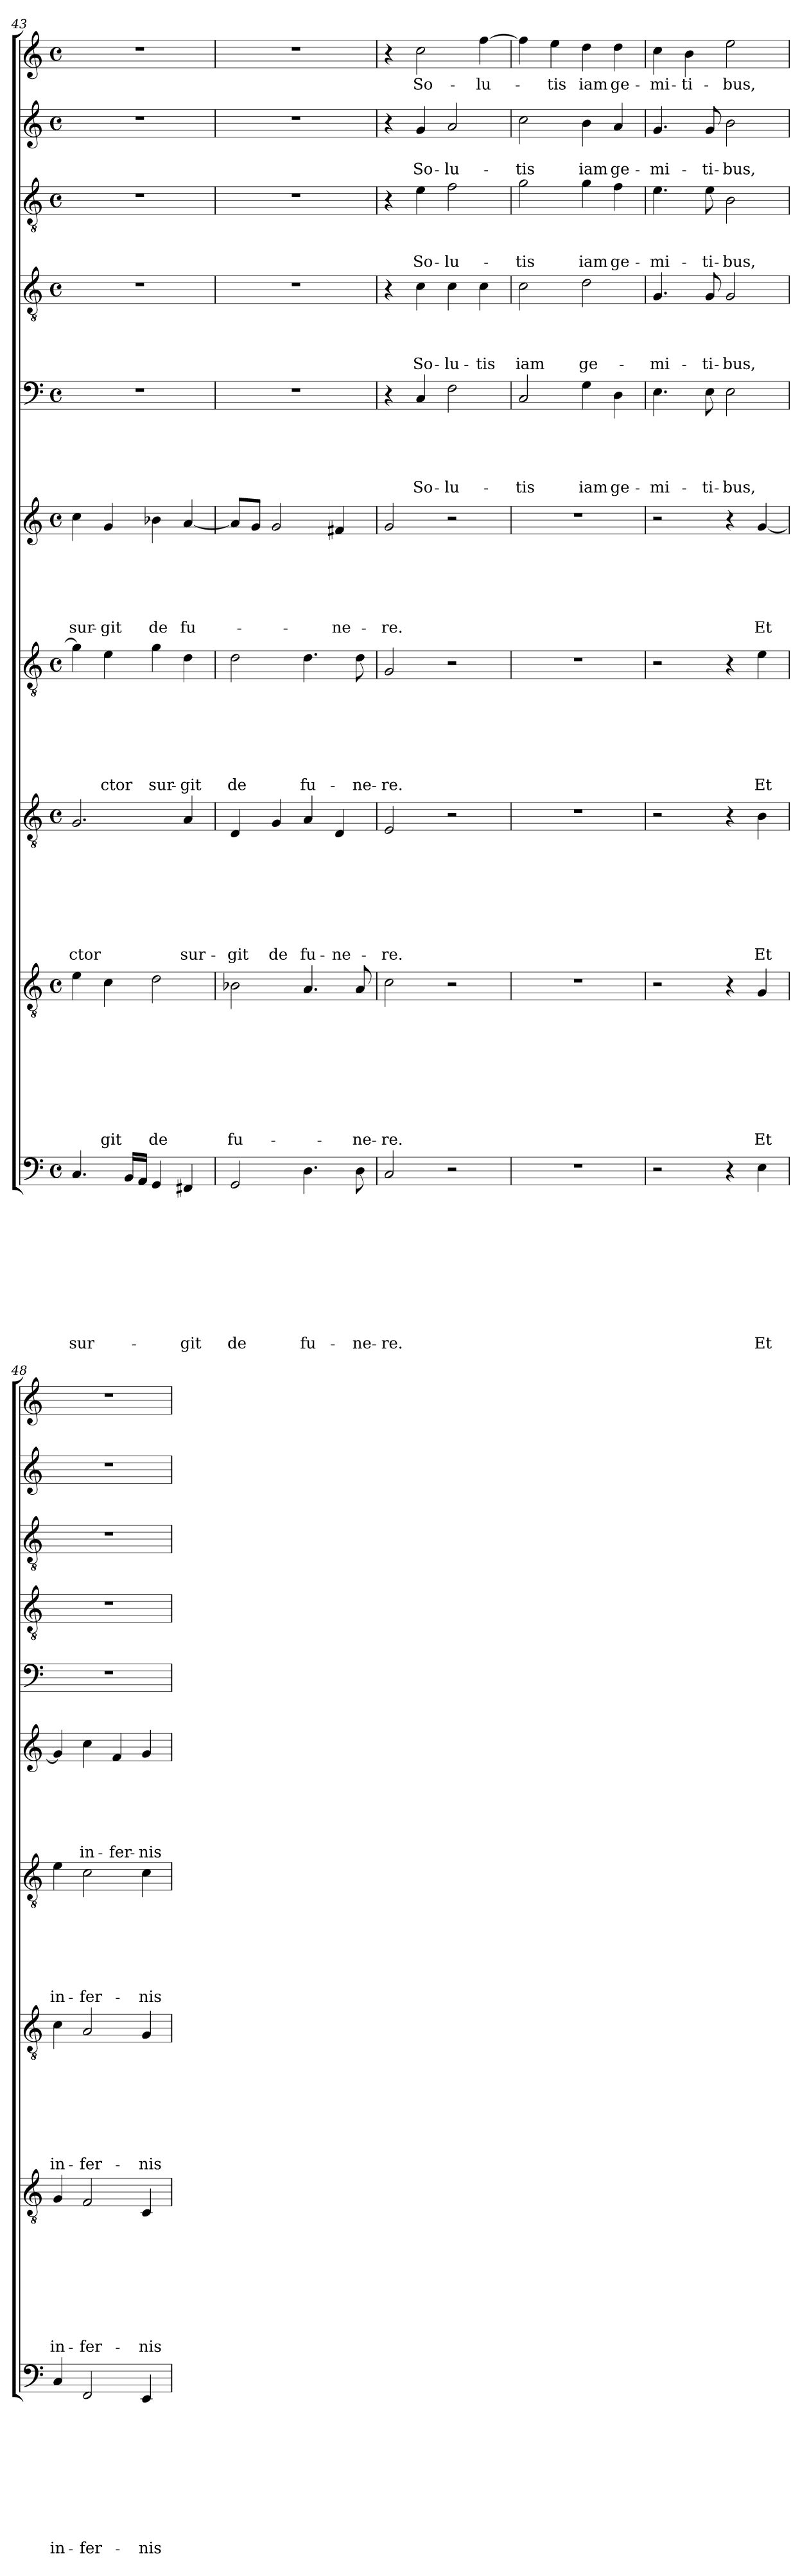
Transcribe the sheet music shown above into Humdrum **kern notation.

**kern	**text	**text	**text	**text	**text	**text	**text	**text	**text	**text	**kern	**text	**text	**text	**text	**text	**text	**text	**text	**text	**kern	**text	**text	**text	**text	**text	**text	**text	**text	**kern	**text	**text	**text	**text	**text	**text	**text	**kern	**text	**text	**text	**text	**text	**text	**kern	**text	**text	**text	**text	**text	**kern	**text	**text	**text	**text	**kern	**text	**text	**text	**kern	**text	**text	**kern	**text
*part10	*part10	*part10	*part10	*part10	*part10	*part10	*part10	*part10	*part10	*part10	*part9	*part9	*part9	*part9	*part9	*part9	*part9	*part9	*part9	*part9	*part8	*part8	*part8	*part8	*part8	*part8	*part8	*part8	*part8	*part7	*part7	*part7	*part7	*part7	*part7	*part7	*part7	*part6	*part6	*part6	*part6	*part6	*part6	*part6	*part5	*part5	*part5	*part5	*part5	*part5	*part4	*part4	*part4	*part4	*part4	*part3	*part3	*part3	*part3	*part2	*part2	*part2	*part1	*part1
*staff10	*staff10	*staff10	*staff10	*staff10	*staff10	*staff10	*staff10	*staff10	*staff10	*staff10	*staff9	*staff9	*staff9	*staff9	*staff9	*staff9	*staff9	*staff9	*staff9	*staff9	*staff8	*staff8	*staff8	*staff8	*staff8	*staff8	*staff8	*staff8	*staff8	*staff7	*staff7	*staff7	*staff7	*staff7	*staff7	*staff7	*staff7	*staff6	*staff6	*staff6	*staff6	*staff6	*staff6	*staff6	*staff5	*staff5	*staff5	*staff5	*staff5	*staff5	*staff4	*staff4	*staff4	*staff4	*staff4	*staff3	*staff3	*staff3	*staff3	*staff2	*staff2	*staff2	*staff1	*staff1
*clefF4	*	*	*	*	*	*	*	*	*	*	*clefGv2	*	*	*	*	*	*	*	*	*	*clefGv2	*	*	*	*	*	*	*	*	*clefGv2	*	*	*	*	*	*	*	*clefG2	*	*	*	*	*	*	*clefF4	*	*	*	*	*	*clefGv2	*	*	*	*	*clefGv2	*	*	*	*clefG2	*	*	*clefG2	*
*k[]	*	*	*	*	*	*	*	*	*	*	*k[]	*	*	*	*	*	*	*	*	*	*k[]	*	*	*	*	*	*	*	*	*k[]	*	*	*	*	*	*	*	*k[]	*	*	*	*	*	*	*k[]	*	*	*	*	*	*k[]	*	*	*	*	*k[]	*	*	*	*k[]	*	*	*k[]	*
*C:	*	*	*	*	*	*	*	*	*	*	*C:	*	*	*	*	*	*	*	*	*	*C:	*	*	*	*	*	*	*	*	*C:	*	*	*	*	*	*	*	*C:	*	*	*	*	*	*	*C:	*	*	*	*	*	*C:	*	*	*	*	*C:	*	*	*	*C:	*	*	*C:	*
*M4/4	*	*	*	*	*	*	*	*	*	*	*M4/4	*	*	*	*	*	*	*	*	*	*M4/4	*	*	*	*	*	*	*	*	*M4/4	*	*	*	*	*	*	*	*M4/4	*	*	*	*	*	*	*M4/4	*	*	*	*	*	*M4/4	*	*	*	*	*M4/4	*	*	*	*M4/4	*	*	*M4/4	*
*met(c)	*	*	*	*	*	*	*	*	*	*	*met(c)	*	*	*	*	*	*	*	*	*	*met(c)	*	*	*	*	*	*	*	*	*met(c)	*	*	*	*	*	*	*	*met(c)	*	*	*	*	*	*	*met(c)	*	*	*	*	*	*met(c)	*	*	*	*	*met(c)	*	*	*	*met(c)	*	*	*met(c)	*
=43	=43	=43	=43	=43	=43	=43	=43	=43	=43	=43	=43	=43	=43	=43	=43	=43	=43	=43	=43	=43	=43	=43	=43	=43	=43	=43	=43	=43	=43	=43	=43	=43	=43	=43	=43	=43	=43	=43	=43	=43	=43	=43	=43	=43	=43	=43	=43	=43	=43	=43	=43	=43	=43	=43	=43	=43	=43	=43	=43	=43	=43	=43	=43	=43
!	!	!	!	!	!	!	!	!	!	!LO:LY:b	!	!	!	!	!	!	!	!	!	!	!	!	!	!	!	!	!	!	!LO:LY:b	!	!	!	!	!	!	!	!	!	!	!	!	!	!	!LO:LY:b	!	!	!	!	!	!	!	!	!	!	!	!	!	!	!	!	!	!	!	!
4.C/	.	.	.	.	.	.	.	.	.	sur-	4e\	.	.	.	.	.	.	.	.	.	2.G/	.	.	.	.	.	.	.	-ctor	4g\]	.	.	.	.	.	.	.	4cc\	.	.	.	.	.	sur-	1r	.	.	.	.	.	1r	.	.	.	.	1r	.	.	.	1r	.	.	1r	.
!	!	!	!	!	!	!	!	!	!	!	!	!	!	!	!	!	!	!	!	!LO:LY:b	!	!	!	!	!	!	!	!	!	!	!	!	!	!	!	!	!LO:LY:b	!	!	!	!	!	!	!LO:LY:b	!	!	!	!	!	!	!	!	!	!	!	!	!	!	!	!	!	!	!	!
.	.	.	.	.	.	.	.	.	.	.	4c\	.	.	.	.	.	.	.	.	-git	.	.	.	.	.	.	.	.	.	4e\	.	.	.	.	.	.	-ctor	4g/	.	.	.	.	.	-git	.	.	.	.	.	.	.	.	.	.	.	.	.	.	.	.	.	.	.	.
16BB/LL	.	.	.	.	.	.	.	.	.	.	.	.	.	.	.	.	.	.	.	.	.	.	.	.	.	.	.	.	.	.	.	.	.	.	.	.	.	.	.	.	.	.	.	.	.	.	.	.	.	.	.	.	.	.	.	.	.	.	.	.	.	.	.	.
16AA/JJ	.	.	.	.	.	.	.	.	.	.	.	.	.	.	.	.	.	.	.	.	.	.	.	.	.	.	.	.	.	.	.	.	.	.	.	.	.	.	.	.	.	.	.	.	.	.	.	.	.	.	.	.	.	.	.	.	.	.	.	.	.	.	.	.
!	!	!	!	!	!	!	!	!	!	!	!	!	!	!	!	!	!	!	!	!LO:LY:b	!	!	!	!	!	!	!	!	!	!	!	!	!	!	!	!	!LO:LY:b	!	!	!	!	!	!	!LO:LY:b	!	!	!	!	!	!	!	!	!	!	!	!	!	!	!	!	!	!	!	!
4GG/	.	.	.	.	.	.	.	.	.	.	2d\	.	.	.	.	.	.	.	.	de	.	.	.	.	.	.	.	.	.	4g\	.	.	.	.	.	.	sur-	4b-X\	.	.	.	.	.	de	.	.	.	.	.	.	.	.	.	.	.	.	.	.	.	.	.	.	.	.
!	!	!	!	!	!	!	!	!	!	!LO:LY:b	!	!	!	!	!	!	!	!	!	!	!	!	!	!	!	!	!	!	!LO:LY:b	!	!	!	!	!	!	!	!LO:LY:b	!	!	!	!	!	!	!LO:LY:b	!	!	!	!	!	!	!	!	!	!	!	!	!	!	!	!	!	!	!	!
4FF#X/	.	.	.	.	.	.	.	.	.	-git	.	.	.	.	.	.	.	.	.	.	4A/	.	.	.	.	.	.	.	sur-	4d\	.	.	.	.	.	.	-git	[4a/	.	.	.	.	.	fu-	.	.	.	.	.	.	.	.	.	.	.	.	.	.	.	.	.	.	.	.
=44	=44	=44	=44	=44	=44	=44	=44	=44	=44	=44	=44	=44	=44	=44	=44	=44	=44	=44	=44	=44	=44	=44	=44	=44	=44	=44	=44	=44	=44	=44	=44	=44	=44	=44	=44	=44	=44	=44	=44	=44	=44	=44	=44	=44	=44	=44	=44	=44	=44	=44	=44	=44	=44	=44	=44	=44	=44	=44	=44	=44	=44	=44	=44	=44
!	!	!	!	!	!	!	!	!	!	!LO:LY:b	!	!	!	!	!	!	!	!	!	!LO:LY:b	!	!	!	!	!	!	!	!	!LO:LY:b	!	!	!	!	!	!	!	!LO:LY:b	!	!	!	!	!	!	!	!	!	!	!	!	!	!	!	!	!	!	!	!	!	!	!	!	!	!	!
2GG/	.	.	.	.	.	.	.	.	.	de	2B-X\	.	.	.	.	.	.	.	.	fu-	4D/	.	.	.	.	.	.	.	-git	2d\	.	.	.	.	.	.	de	8a/L]	.	.	.	.	.	.	1r	.	.	.	.	.	1r	.	.	.	.	1r	.	.	.	1r	.	.	1r	.
.	.	.	.	.	.	.	.	.	.	.	.	.	.	.	.	.	.	.	.	.	.	.	.	.	.	.	.	.	.	.	.	.	.	.	.	.	.	8g/J	.	.	.	.	.	.	.	.	.	.	.	.	.	.	.	.	.	.	.	.	.	.	.	.	.	.
!	!	!	!	!	!	!	!	!	!	!	!	!	!	!	!	!	!	!	!	!	!	!	!	!	!	!	!	!	!LO:LY:b	!	!	!	!	!	!	!	!	!	!	!	!	!	!	!	!	!	!	!	!	!	!	!	!	!	!	!	!	!	!	!	!	!	!	!
.	.	.	.	.	.	.	.	.	.	.	.	.	.	.	.	.	.	.	.	.	4G/	.	.	.	.	.	.	.	de	.	.	.	.	.	.	.	.	2g/	.	.	.	.	.	.	.	.	.	.	.	.	.	.	.	.	.	.	.	.	.	.	.	.	.	.
!	!	!	!	!	!	!	!	!	!	!LO:LY:b	!	!	!	!	!	!	!	!	!	!	!	!	!	!	!	!	!	!	!LO:LY:b	!	!	!	!	!	!	!	!LO:LY:b	!	!	!	!	!	!	!	!	!	!	!	!	!	!	!	!	!	!	!	!	!	!	!	!	!	!	!
4.D\	.	.	.	.	.	.	.	.	.	fu-	4.A/	.	.	.	.	.	.	.	.	.	4A/	.	.	.	.	.	.	.	fu-	4.d\	.	.	.	.	.	.	fu-	.	.	.	.	.	.	.	.	.	.	.	.	.	.	.	.	.	.	.	.	.	.	.	.	.	.	.
!	!	!	!	!	!	!	!	!	!	!	!	!	!	!	!	!	!	!	!	!	!	!	!	!	!	!	!	!	!LO:LY:b	!	!	!	!	!	!	!	!	!	!	!	!	!	!	!LO:LY:b	!	!	!	!	!	!	!	!	!	!	!	!	!	!	!	!	!	!	!	!
.	.	.	.	.	.	.	.	.	.	.	.	.	.	.	.	.	.	.	.	.	4D/	.	.	.	.	.	.	.	-ne-	.	.	.	.	.	.	.	.	4f#X/	.	.	.	.	.	-ne-	.	.	.	.	.	.	.	.	.	.	.	.	.	.	.	.	.	.	.	.
!	!	!	!	!	!	!	!	!	!	!LO:LY:b	!	!	!	!	!	!	!	!	!	!LO:LY:b	!	!	!	!	!	!	!	!	!	!	!	!	!	!	!	!	!LO:LY:b	!	!	!	!	!	!	!	!	!	!	!	!	!	!	!	!	!	!	!	!	!	!	!	!	!	!	!
8D\	.	.	.	.	.	.	.	.	.	-ne-	8A/	.	.	.	.	.	.	.	.	-ne-	.	.	.	.	.	.	.	.	.	8d\	.	.	.	.	.	.	-ne-	.	.	.	.	.	.	.	.	.	.	.	.	.	.	.	.	.	.	.	.	.	.	.	.	.	.	.
=45	=45	=45	=45	=45	=45	=45	=45	=45	=45	=45	=45	=45	=45	=45	=45	=45	=45	=45	=45	=45	=45	=45	=45	=45	=45	=45	=45	=45	=45	=45	=45	=45	=45	=45	=45	=45	=45	=45	=45	=45	=45	=45	=45	=45	=45	=45	=45	=45	=45	=45	=45	=45	=45	=45	=45	=45	=45	=45	=45	=45	=45	=45	=45	=45
!	!	!	!	!	!	!	!	!	!	!LO:LY:b	!	!	!	!	!	!	!	!	!	!LO:LY:b	!	!	!	!	!	!	!	!	!LO:LY:b	!	!	!	!	!	!	!	!LO:LY:b	!	!	!	!	!	!	!LO:LY:b	!	!	!	!	!	!	!	!	!	!	!	!	!	!	!	!	!	!	!	!
2C/	.	.	.	.	.	.	.	.	.	-re.	2c\	.	.	.	.	.	.	.	.	-re.	2E/	.	.	.	.	.	.	.	-re.	2G/	.	.	.	.	.	.	-re.	2g/	.	.	.	.	.	-re.	4r	.	.	.	.	.	4r	.	.	.	.	4r	.	.	.	4r	.	.	4r	.
!	!	!	!	!	!	!	!	!	!	!	!	!	!	!	!	!	!	!	!	!	!	!	!	!	!	!	!	!	!	!	!	!	!	!	!	!	!	!	!	!	!	!	!	!	!	!	!	!	!	!LO:LY:b	!	!	!	!	!LO:LY:b	!	!	!	!LO:LY:b	!	!	!LO:LY:b	!	!LO:LY:b
.	.	.	.	.	.	.	.	.	.	.	.	.	.	.	.	.	.	.	.	.	.	.	.	.	.	.	.	.	.	.	.	.	.	.	.	.	.	.	.	.	.	.	.	.	4C/	.	.	.	.	So-	4c\	.	.	.	So-	4e\	.	.	So-	4g/	.	So-	2cc\	So-
!	!	!	!	!	!	!	!	!	!	!	!	!	!	!	!	!	!	!	!	!	!	!	!	!	!	!	!	!	!	!	!	!	!	!	!	!	!	!	!	!	!	!	!	!	!	!	!	!	!	!LO:LY:b	!	!	!	!	!LO:LY:b	!	!	!	!LO:LY:b	!	!	!LO:LY:b	!	!
2r	.	.	.	.	.	.	.	.	.	.	2r	.	.	.	.	.	.	.	.	.	2r	.	.	.	.	.	.	.	.	2r	.	.	.	.	.	.	.	2r	.	.	.	.	.	.	2F\	.	.	.	.	-lu-	4c\	.	.	.	-lu-	2f\	.	.	-lu-	2a/	.	-lu-	.	.
!	!	!	!	!	!	!	!	!	!	!	!	!	!	!	!	!	!	!	!	!	!	!	!	!	!	!	!	!	!	!	!	!	!	!	!	!	!	!	!	!	!	!	!	!	!	!	!	!	!	!	!	!	!	!	!LO:LY:b	!	!	!	!	!	!	!	!	!LO:LY:b
.	.	.	.	.	.	.	.	.	.	.	.	.	.	.	.	.	.	.	.	.	.	.	.	.	.	.	.	.	.	.	.	.	.	.	.	.	.	.	.	.	.	.	.	.	.	.	.	.	.	.	4c\	.	.	.	-tis	.	.	.	.	.	.	.	[4ff\	-lu-
=46	=46	=46	=46	=46	=46	=46	=46	=46	=46	=46	=46	=46	=46	=46	=46	=46	=46	=46	=46	=46	=46	=46	=46	=46	=46	=46	=46	=46	=46	=46	=46	=46	=46	=46	=46	=46	=46	=46	=46	=46	=46	=46	=46	=46	=46	=46	=46	=46	=46	=46	=46	=46	=46	=46	=46	=46	=46	=46	=46	=46	=46	=46	=46	=46
!	!	!	!	!	!	!	!	!	!	!	!	!	!	!	!	!	!	!	!	!	!	!	!	!	!	!	!	!	!	!	!	!	!	!	!	!	!	!	!	!	!	!	!	!	!	!	!	!	!	!LO:LY:b	!	!	!	!	!LO:LY:b	!	!	!	!LO:LY:b	!	!	!LO:LY:b	!	!
1r	.	.	.	.	.	.	.	.	.	.	1r	.	.	.	.	.	.	.	.	.	1r	.	.	.	.	.	.	.	.	1r	.	.	.	.	.	.	.	1r	.	.	.	.	.	.	2C/	.	.	.	.	-tis	2c\	.	.	.	iam	2g\	.	.	-tis	2cc\	.	-tis	4ff\]	.
!	!	!	!	!	!	!	!	!	!	!	!	!	!	!	!	!	!	!	!	!	!	!	!	!	!	!	!	!	!	!	!	!	!	!	!	!	!	!	!	!	!	!	!	!	!	!	!	!	!	!	!	!	!	!	!	!	!	!	!	!	!	!	!	!LO:LY:b
.	.	.	.	.	.	.	.	.	.	.	.	.	.	.	.	.	.	.	.	.	.	.	.	.	.	.	.	.	.	.	.	.	.	.	.	.	.	.	.	.	.	.	.	.	.	.	.	.	.	.	.	.	.	.	.	.	.	.	.	.	.	.	4ee\	-tis
!	!	!	!	!	!	!	!	!	!	!	!	!	!	!	!	!	!	!	!	!	!	!	!	!	!	!	!	!	!	!	!	!	!	!	!	!	!	!	!	!	!	!	!	!	!	!	!	!	!	!LO:LY:b	!	!	!	!	!LO:LY:b	!	!	!	!LO:LY:b	!	!	!LO:LY:b	!	!LO:LY:b
.	.	.	.	.	.	.	.	.	.	.	.	.	.	.	.	.	.	.	.	.	.	.	.	.	.	.	.	.	.	.	.	.	.	.	.	.	.	.	.	.	.	.	.	.	4G\	.	.	.	.	iam	2d\	.	.	.	ge-	4g\	.	.	iam	4b\	.	iam	4dd\	iam
!	!	!	!	!	!	!	!	!	!	!	!	!	!	!	!	!	!	!	!	!	!	!	!	!	!	!	!	!	!	!	!	!	!	!	!	!	!	!	!	!	!	!	!	!	!	!	!	!	!	!LO:LY:b	!	!	!	!	!	!	!	!	!LO:LY:b	!	!	!LO:LY:b	!	!LO:LY:b
.	.	.	.	.	.	.	.	.	.	.	.	.	.	.	.	.	.	.	.	.	.	.	.	.	.	.	.	.	.	.	.	.	.	.	.	.	.	.	.	.	.	.	.	.	4D\	.	.	.	.	ge-	.	.	.	.	.	4f\	.	.	ge-	4a/	.	ge-	4dd\	ge-
!!LO:PB:g=z
=47	=47	=47	=47	=47	=47	=47	=47	=47	=47	=47	=47	=47	=47	=47	=47	=47	=47	=47	=47	=47	=47	=47	=47	=47	=47	=47	=47	=47	=47	=47	=47	=47	=47	=47	=47	=47	=47	=47	=47	=47	=47	=47	=47	=47	=47	=47	=47	=47	=47	=47	=47	=47	=47	=47	=47	=47	=47	=47	=47	=47	=47	=47	=47	=47
!	!	!	!	!	!	!	!	!	!	!	!	!	!	!	!	!	!	!	!	!	!	!	!	!	!	!	!	!	!	!	!	!	!	!	!	!	!	!	!	!	!	!	!	!	!	!	!	!	!	!LO:LY:b	!	!	!	!	!LO:LY:b	!	!	!	!LO:LY:b	!	!	!LO:LY:b	!	!LO:LY:b
2r	.	.	.	.	.	.	.	.	.	.	2r	.	.	.	.	.	.	.	.	.	2r	.	.	.	.	.	.	.	.	2r	.	.	.	.	.	.	.	2r	.	.	.	.	.	.	4.E\	.	.	.	.	-mi-	4.G/	.	.	.	-mi-	4.e\	.	.	-mi-	4.g/	.	-mi-	4cc\	-mi-
!	!	!	!	!	!	!	!	!	!	!	!	!	!	!	!	!	!	!	!	!	!	!	!	!	!	!	!	!	!	!	!	!	!	!	!	!	!	!	!	!	!	!	!	!	!	!	!	!	!	!	!	!	!	!	!	!	!	!	!	!	!	!	!	!LO:LY:b
.	.	.	.	.	.	.	.	.	.	.	.	.	.	.	.	.	.	.	.	.	.	.	.	.	.	.	.	.	.	.	.	.	.	.	.	.	.	.	.	.	.	.	.	.	.	.	.	.	.	.	.	.	.	.	.	.	.	.	.	.	.	.	4b\	-ti-
!	!	!	!	!	!	!	!	!	!	!	!	!	!	!	!	!	!	!	!	!	!	!	!	!	!	!	!	!	!	!	!	!	!	!	!	!	!	!	!	!	!	!	!	!	!	!	!	!	!	!LO:LY:b	!	!	!	!	!LO:LY:b	!	!	!	!LO:LY:b	!	!	!LO:LY:b	!	!
.	.	.	.	.	.	.	.	.	.	.	.	.	.	.	.	.	.	.	.	.	.	.	.	.	.	.	.	.	.	.	.	.	.	.	.	.	.	.	.	.	.	.	.	.	8E\	.	.	.	.	-ti-	8G/	.	.	.	-ti-	8e\	.	.	-ti-	8g/	.	-ti-	.	.
!	!	!	!	!	!	!	!	!	!	!	!	!	!	!	!	!	!	!	!	!	!	!	!	!	!	!	!	!	!	!	!	!	!	!	!	!	!	!	!	!	!	!	!	!	!	!	!	!	!	!LO:LY:b	!	!	!	!	!LO:LY:b	!	!	!	!LO:LY:b	!	!	!LO:LY:b	!	!LO:LY:b
4r	.	.	.	.	.	.	.	.	.	.	4r	.	.	.	.	.	.	.	.	.	4r	.	.	.	.	.	.	.	.	4r	.	.	.	.	.	.	.	4r	.	.	.	.	.	.	2E\	.	.	.	.	-bus,	2G/	.	.	.	-bus,	2B\	.	.	-bus,	2b\	.	-bus,	2ee\	-bus,
!	!	!	!	!	!	!	!	!	!	!LO:LY:b	!	!	!	!	!	!	!	!	!	!LO:LY:b	!	!	!	!	!	!	!	!	!LO:LY:b	!	!	!	!	!	!	!	!LO:LY:b	!	!	!	!	!	!	!LO:LY:b	!	!	!	!	!	!	!	!	!	!	!	!	!	!	!	!	!	!	!	!
4E\	.	.	.	.	.	.	.	.	.	Et	4G/	.	.	.	.	.	.	.	.	Et	4B\	.	.	.	.	.	.	.	Et	4e\	.	.	.	.	.	.	Et	[4g/	.	.	.	.	.	Et	.	.	.	.	.	.	.	.	.	.	.	.	.	.	.	.	.	.	.	.
=48	=48	=48	=48	=48	=48	=48	=48	=48	=48	=48	=48	=48	=48	=48	=48	=48	=48	=48	=48	=48	=48	=48	=48	=48	=48	=48	=48	=48	=48	=48	=48	=48	=48	=48	=48	=48	=48	=48	=48	=48	=48	=48	=48	=48	=48	=48	=48	=48	=48	=48	=48	=48	=48	=48	=48	=48	=48	=48	=48	=48	=48	=48	=48	=48
!	!	!	!	!	!	!	!	!	!	!LO:LY:b	!	!	!	!	!	!	!	!	!	!LO:LY:b	!	!	!	!	!	!	!	!	!LO:LY:b	!	!	!	!	!	!	!	!LO:LY:b	!	!	!	!	!	!	!	!	!	!	!	!	!	!	!	!	!	!	!	!	!	!	!	!	!	!	!
4C/	.	.	.	.	.	.	.	.	.	in-	4G/	.	.	.	.	.	.	.	.	in-	4c\	.	.	.	.	.	.	.	in-	4e\	.	.	.	.	.	.	in-	4g/]	.	.	.	.	.	.	1r	.	.	.	.	.	1r	.	.	.	.	1r	.	.	.	1r	.	.	1r	.
!	!	!	!	!	!	!	!	!	!	!LO:LY:b	!	!	!	!	!	!	!	!	!	!LO:LY:b	!	!	!	!	!	!	!	!	!LO:LY:b	!	!	!	!	!	!	!	!LO:LY:b	!	!	!	!	!	!	!LO:LY:b	!	!	!	!	!	!	!	!	!	!	!	!	!	!	!	!	!	!	!	!
2FF/	.	.	.	.	.	.	.	.	.	-fer-	2F/	.	.	.	.	.	.	.	.	-fer-	2A/	.	.	.	.	.	.	.	-fer-	2c\	.	.	.	.	.	.	-fer-	4cc\	.	.	.	.	.	in-	.	.	.	.	.	.	.	.	.	.	.	.	.	.	.	.	.	.	.	.
!	!	!	!	!	!	!	!	!	!	!	!	!	!	!	!	!	!	!	!	!	!	!	!	!	!	!	!	!	!	!	!	!	!	!	!	!	!	!	!	!	!	!	!	!LO:LY:b	!	!	!	!	!	!	!	!	!	!	!	!	!	!	!	!	!	!	!	!
.	.	.	.	.	.	.	.	.	.	.	.	.	.	.	.	.	.	.	.	.	.	.	.	.	.	.	.	.	.	.	.	.	.	.	.	.	.	4f/	.	.	.	.	.	-fer-	.	.	.	.	.	.	.	.	.	.	.	.	.	.	.	.	.	.	.	.
!	!	!	!	!	!	!	!	!	!	!LO:LY:b	!	!	!	!	!	!	!	!	!	!LO:LY:b	!	!	!	!	!	!	!	!	!LO:LY:b	!	!	!	!	!	!	!	!LO:LY:b	!	!	!	!	!	!	!LO:LY:b	!	!	!	!	!	!	!	!	!	!	!	!	!	!	!	!	!	!	!	!
4EE/	.	.	.	.	.	.	.	.	.	-nis	4C/	.	.	.	.	.	.	.	.	-nis	4G/	.	.	.	.	.	.	.	-nis	4c\	.	.	.	.	.	.	-nis	4g/	.	.	.	.	.	-nis	.	.	.	.	.	.	.	.	.	.	.	.	.	.	.	.	.	.	.	.
=	=	=	=	=	=	=	=	=	=	=	=	=	=	=	=	=	=	=	=	=	=	=	=	=	=	=	=	=	=	=	=	=	=	=	=	=	=	=	=	=	=	=	=	=	=	=	=	=	=	=	=	=	=	=	=	=	=	=	=	=	=	=	=	=
*-	*-	*-	*-	*-	*-	*-	*-	*-	*-	*-	*-	*-	*-	*-	*-	*-	*-	*-	*-	*-	*-	*-	*-	*-	*-	*-	*-	*-	*-	*-	*-	*-	*-	*-	*-	*-	*-	*-	*-	*-	*-	*-	*-	*-	*-	*-	*-	*-	*-	*-	*-	*-	*-	*-	*-	*-	*-	*-	*-	*-	*-	*-	*-	*-
